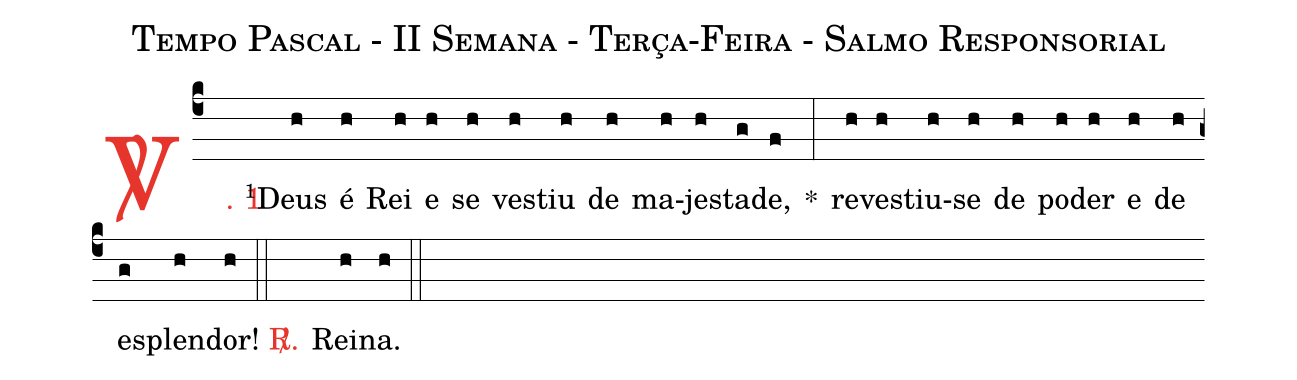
name: Tempo Pascal - II Semana - Terça-Feira - Salmo Responsorial;
%%
(c4)

<c><sp>V/</sp>. 1</c>() <v>\VSup{1}</v>Deus(h) é(h) Rei(h) e(h) se(h) ves(h)tiu(h) de(h) ma(h)jes(h)ta(g)de,(f) *(:)
re(h)ves(h)tiu-(h)se(h) de(h) po(h)der(h) e(h) de(h) es(g)plen(h)dor!(h)

(::)

<nlba><c><sp>R/</sp>.</c>() Rei</nlba>(h)na.(h)

(::)
